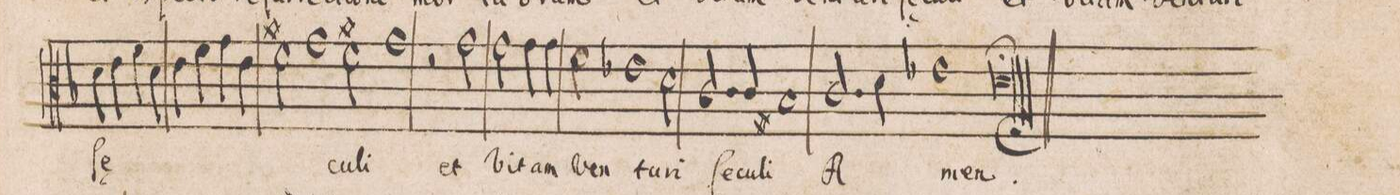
**kern	**text
*I"DISCANTVS	*
*clefC3	*
*k[b-]	*
*met(C|)	*
*M2/1	*
4d\	ſe-
4e\	.
4f\	.
4d\	.
=170	=170
4e\	.
4f\	.
4g\	.
4e\	.
2f#X\	.
1g	.
=171	=171
2f#X\	-cu-
1g	-li
=172	=172
2r	.
2g\	et
2g\	vi-
4g\	-tam
4g\	ven-
=173	=173
2f\	-tu-
1e-X	-ri
2d\	ſe-
=174	=174
2.c/	-cu-
4c/	-li
1Bn	.
=175	=175
2.c/	A-
4d\	.
1e-X	-men.
=176	=176
0d;	.
==	==
*-	*-
